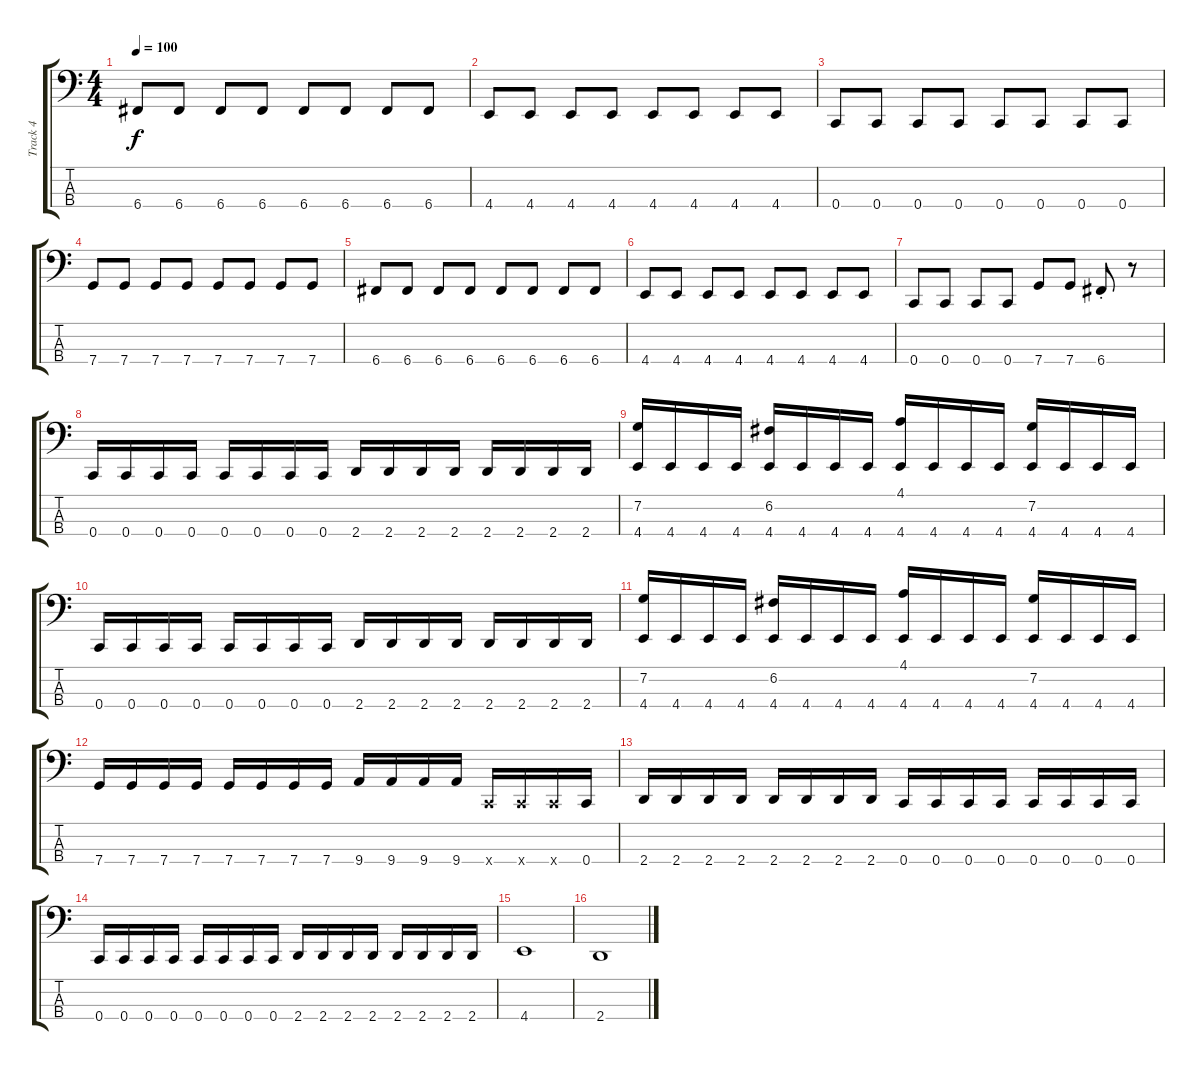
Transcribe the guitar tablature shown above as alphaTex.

\track ("Track 4" "Track 4") {instrument electricbasspick}
\staff {score tabs}
\tuning (F2 C2 G1 C1) {hide}
\ts (4 4)
\tempo 100
\clef f4
\ks c
6.4.8{dy f} 6.4.8 6.4.8 6.4.8 6.4.8 6.4.8 6.4.8 6.4.8 |
4.4.8 4.4.8 4.4.8 4.4.8 4.4.8 4.4.8 4.4.8 4.4.8 |
0.4.8 0.4.8 0.4.8 0.4.8 0.4.8 0.4.8 0.4.8 0.4.8 |
7.4.8 7.4.8 7.4.8 7.4.8 7.4.8 7.4.8 7.4.8 7.4.8 |
6.4.8 6.4.8 6.4.8 6.4.8 6.4.8 6.4.8 6.4.8 6.4.8 |
4.4.8 4.4.8 4.4.8 4.4.8 4.4.8 4.4.8 4.4.8 4.4.8 |
0.4.8 0.4.8 0.4.8 0.4.8 7.4.8 7.4.8 6.4{st}.8 r.8 |
0.4.16 0.4.16 0.4.16 0.4.16 0.4.16 0.4.16 0.4.16 0.4.16 2.4.16 2.4.16 2.4.16 2.4.16 2.4.16 2.4.16 2.4.16 2.4.16 |
(7.2 4.4).16 4.4.16 4.4.16 4.4.16 (6.2 4.4).16 4.4.16 4.4.16 4.4.16 (4.1 4.4).16 4.4.16 4.4.16 4.4.16 (7.2 4.4).16 4.4.16 4.4.16 4.4.16 |
0.4.16 0.4.16 0.4.16 0.4.16 0.4.16 0.4.16 0.4.16 0.4.16 2.4.16 2.4.16 2.4.16 2.4.16 2.4.16 2.4.16 2.4.16 2.4.16 |
(7.2 4.4).16 4.4.16 4.4.16 4.4.16 (6.2 4.4).16 4.4.16 4.4.16 4.4.16 (4.1 4.4).16 4.4.16 4.4.16 4.4.16 (7.2 4.4).16 4.4.16 4.4.16 4.4.16 |
7.4.16 7.4.16 7.4.16 7.4.16 7.4.16 7.4.16 7.4.16 7.4.16 9.4.16 9.4.16 9.4.16 9.4.16 0.4{x}.16 0.4{x}.16 0.4{x}.16 0.4.16 |
2.4.16 2.4.16 2.4.16 2.4.16 2.4.16 2.4.16 2.4.16 2.4.16 0.4.16 0.4.16 0.4.16 0.4.16 0.4.16 0.4.16 0.4.16 0.4.16 |
0.4.16 0.4.16 0.4.16 0.4.16 0.4.16 0.4.16 0.4.16 0.4.16 2.4.16 2.4.16 2.4.16 2.4.16 2.4.16 2.4.16 2.4.16 2.4.16 |
4.4.1 |
2.4.1
